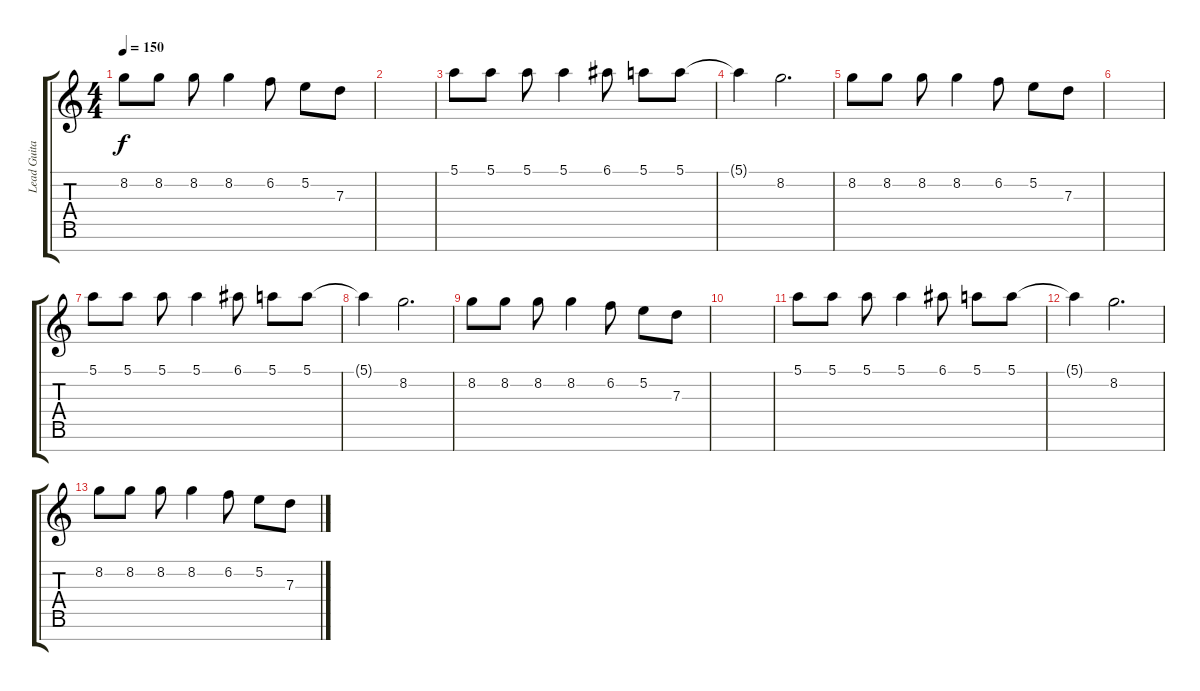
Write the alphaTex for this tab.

\track ("Lead Guitar" "Lead Guita") {instrument overdrivenguitar}
\staff {score tabs}
\tuning (E4 B3 G3 D3 A2 E2 B1) {hide}
\ts (4 4)
\tempo 150
\clef g2
\ks c
8.2.8{dy f} 8.2.8 8.2.8 8.2.4 6.2.8 5.2.8 7.3.8 |
|
5.1.8 5.1.8 5.1.8 5.1.4 6.1.8 5.1.8 5.1.8 |
5.1{t}.4 8.2.2{d} |
8.2.8 8.2.8 8.2.8 8.2.4 6.2.8 5.2.8 7.3.8 |
|
5.1.8 5.1.8 5.1.8 5.1.4 6.1.8 5.1.8 5.1.8 |
5.1{t}.4 8.2.2{d} |
8.2.8 8.2.8 8.2.8 8.2.4 6.2.8 5.2.8 7.3.8 |
|
5.1.8 5.1.8 5.1.8 5.1.4 6.1.8 5.1.8 5.1.8 |
5.1{t}.4 8.2.2{d} |
8.2.8 8.2.8 8.2.8 8.2.4 6.2.8 5.2.8 7.3.8
